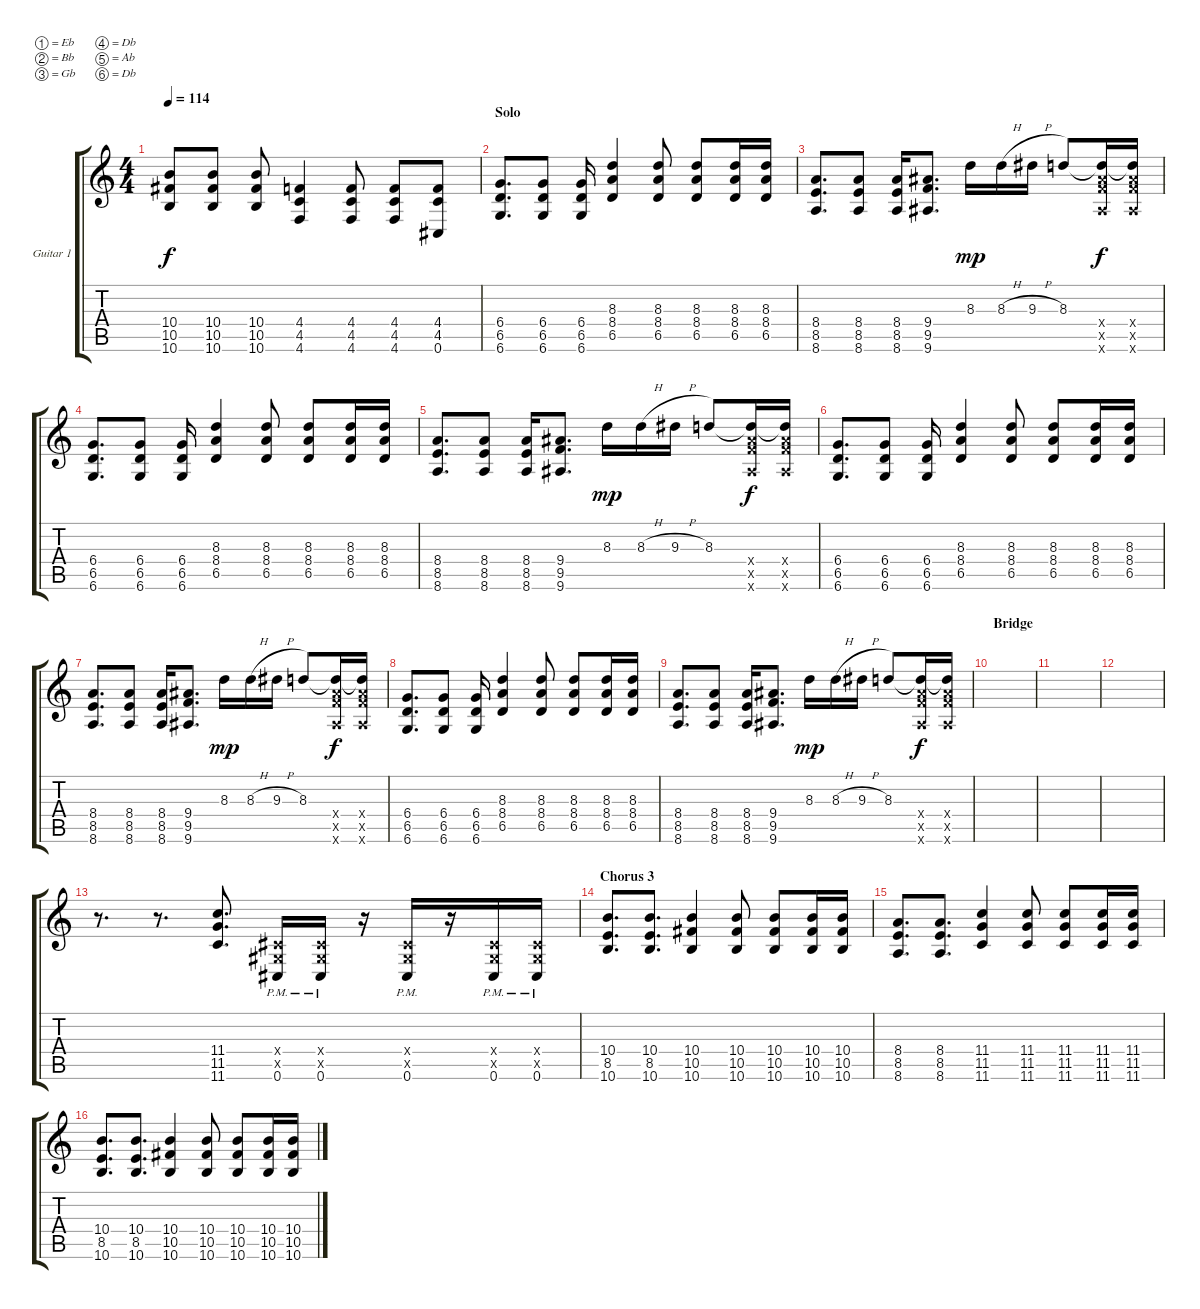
\bracketExtendMode groupsimilarinstruments
\firstSystemTrackNameOrientation horizontal
\otherSystemsTrackNameOrientation horizontal
\track ("Guitar 1" "Guitar 1") {instrument overdrivenguitar}
\staff {score tabs}
\tuning (Eb4 Bb3 Gb3 Db3 Ab2 Db2)
\ts (4 4)
\tempo 114
\clef g2
\ks c
(10.4 10.5 10.6).8{dy f} (10.4 10.5 10.6).8 (10.4 10.5 10.6).8 (4.4 4.5 4.6).4 (4.4 4.5 4.6).8 (4.4 4.5 4.6).8 (4.4 4.5 0.6).8 |
\section ("" "Solo")
(6.4 6.5 6.6).8{d} (6.4 6.5 6.6).8 (6.4 6.5 6.6).16 (8.3 8.4 6.5).4 (8.3 8.4 6.5).8 (8.3 8.4 6.5).8 (8.3 8.4 6.5).16 (8.3 8.4 6.5).16 |
(8.4 8.5 8.6).8{d} (8.4 8.5 8.6).8 (8.4 8.5 8.6).16 (9.4 9.5 9.6).8{d} 8.3.16{dy mp} 8.3{h}.16 9.3{h}.16 8.3.8 (8.3{t} 9.4{x} 9.5{x} 9.6{x}).16{dy f} (8.3{t} 9.4{x} 9.5{x} 9.6{x}).16 |
(6.4 6.5 6.6).8{d} (6.4 6.5 6.6).8 (6.4 6.5 6.6).16 (8.3 8.4 6.5).4 (8.3 8.4 6.5).8 (8.3 8.4 6.5).8 (8.3 8.4 6.5).16 (8.3 8.4 6.5).16 |
(8.4 8.5 8.6).8{d} (8.4 8.5 8.6).8 (8.4 8.5 8.6).16 (9.4 9.5 9.6).8{d} 8.3.16{dy mp} 8.3{h}.16 9.3{h}.16 8.3.8 (8.3{t} 9.4{x} 9.5{x} 9.6{x}).16{dy f} (8.3{t} 9.4{x} 9.5{x} 9.6{x}).16 |
(6.4 6.5 6.6).8{d} (6.4 6.5 6.6).8 (6.4 6.5 6.6).16 (8.3 8.4 6.5).4 (8.3 8.4 6.5).8 (8.3 8.4 6.5).8 (8.3 8.4 6.5).16 (8.3 8.4 6.5).16 |
(8.4 8.5 8.6).8{d} (8.4 8.5 8.6).8 (8.4 8.5 8.6).16 (9.4 9.5 9.6).8{d} 8.3.16{dy mp} 8.3{h}.16 9.3{h}.16 8.3.8 (8.3{t} 9.4{x} 9.5{x} 9.6{x}).16{dy f} (8.3{t} 9.4{x} 9.5{x} 9.6{x}).16 |
(6.4 6.5 6.6).8{d} (6.4 6.5 6.6).8 (6.4 6.5 6.6).16 (8.3 8.4 6.5).4 (8.3 8.4 6.5).8 (8.3 8.4 6.5).8 (8.3 8.4 6.5).16 (8.3 8.4 6.5).16 |
(8.4 8.5 8.6).8{d} (8.4 8.5 8.6).8 (8.4 8.5 8.6).16 (9.4 9.5 9.6).8{d} 8.3.16{dy mp} 8.3{h}.16 9.3{h}.16 8.3.8 (8.3{t} 9.4{x} 9.5{x} 9.6{x}).16{dy f} (8.3{t} 9.4{x} 9.5{x} 9.6{x}).16 |
\section ("" "Bridge")
|
|
|
r.8{d} r.8{d} (11.4 11.5 11.6).8{d} (0.4{x} 0.5{x} 0.6{pm}).16 (0.4{x} 0.5{x} 0.6{pm}).16 r.16 (0.4{x} 0.5{x} 0.6{pm}).16 r.16 (0.4{x} 0.5{x} 0.6{pm}).16 (0.4{x} 0.5{x} 0.6{pm}).16 |
\section ("" "Chorus 3")
(10.4 8.5 10.6).8{d} (10.4 8.5 10.6).8{d} (10.4 10.5 10.6).4 (10.4 10.5 10.6).8 (10.4 10.5 10.6).8 (10.4 10.5 10.6).16 (10.4 10.5 10.6).16 |
(8.4 8.5 8.6).8{d} (8.4 8.5 8.6).8{d} (11.4 11.5 11.6).4 (11.4 11.5 11.6).8 (11.4 11.5 11.6).8 (11.4 11.5 11.6).16 (11.4 11.5 11.6).16 |
(10.4 8.5 10.6).8{d} (10.4 8.5 10.6).8{d} (10.4 10.5 10.6).4 (10.4 10.5 10.6).8 (10.4 10.5 10.6).8 (10.4 10.5 10.6).16 (10.4 10.5 10.6).16
